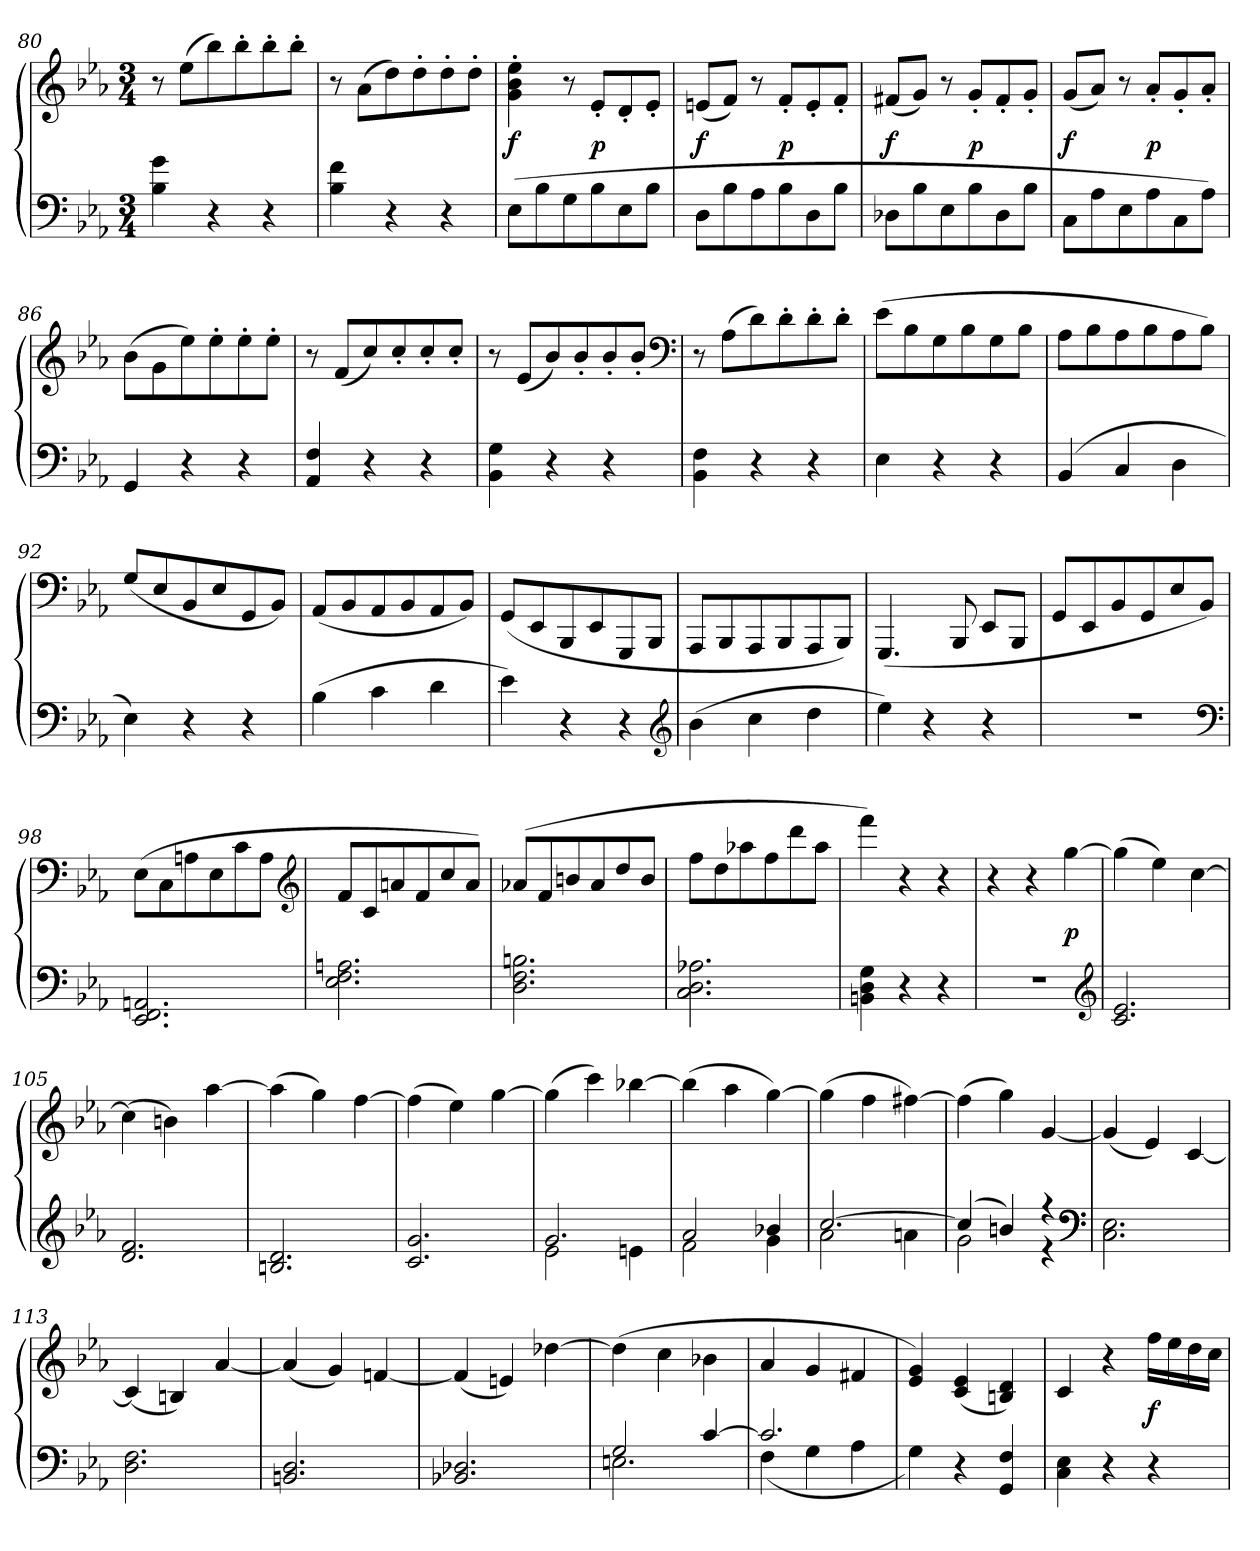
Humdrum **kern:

**kern	**kern	**dynam
*part1	*part1	*part1
*staff2	*staff1	*staff1/2
*clefF4	*clefG2	*
*k[b-e-a-]	*k[b-e-a-]	*
*M3/4	*M3/4	*
=80	=80	=80
4B- 4g	8r	.
.	(8ee-L	.
4r	8bb-)	.
.	8bb-'	.
4r	8bb-'	.
.	8bb-'J	.
=81	=81	=81
4B- 4f	8r	.
.	(8a-L	.
4r	8dd)	.
.	8dd'	.
4r	8dd'	.
.	8dd'J	.
=82	=82	=82
(8E-L	4g' 4b-' 4ee-'	f
8B-	.	.
8G	8r	.
8B-	8e-'L	p
8E-	8d'	.
8B-J	8e-'J	.
=83	=83	=83
8DL	(8enL	f
8B-	8fJ)	.
8A-	8r	.
8B-	8f'L	p
8D	8e'	.
8B-J	8f'J	.
=84	=84	=84
8D-XL	(8f#XL	f
8B-	8gJ)	.
8E-	8r	.
8B-	8g'L	p
8D-	8f#'	.
8B-J	8g'J	.
=85	=85	=85
8CL	(8gL	f
8A-	8a-J)	.
8E-	8r	.
8A-	8a-'L	p
8C	8g'	.
8A-J)	8a-'J	.
=86	=86	=86
4GG	(8b-L	.
.	8g	.
4r	8ee-)	.
.	8ee-'	.
4r	8ee-'	.
.	8ee-'J	.
=87	=87	=87
4AA- 4F	8r	.
.	(8f/L	.
4r	8cc/)	.
.	8cc'/	.
4r	8cc'/	.
.	8cc'/J	.
=88	=88	=88
4BB- 4G	8r	.
.	(8e-L	.
4r	8b-)	.
.	8b-'	.
4r	8b-'	.
.	8b-'J	.
*	*clefF4	*
=89	=89	=89
4BB- 4F	8r	.
.	(8A-L	.
4r	8d)	.
.	8d'	.
4r	8d'	.
.	8d'J	.
=90	=90	=90
4E-	(8e-L	.
.	8B-	.
4r	8G	.
.	8B-	.
4r	8G	.
.	8B-J	.
=91	=91	=91
(4BB-	8A-L	.
.	8B-	.
4C	8A-	.
.	8B-	.
4D	8A-	.
.	8B-J)	.
=92	=92	=92
4E-)	(8GL	.
.	8E-	.
4r	8BB-	.
.	8E-	.
4r	8GG	.
.	8BB-J)	.
=93	=93	=93
(4B-	(8AA-L	.
.	8BB-	.
4c	8AA-	.
.	8BB-	.
4d	8AA-	.
.	8BB-J)	.
=94	=94	=94
4e-)	(8GGL	.
.	8EE-	.
4r	8BBB-	.
.	8EE-	.
4r	8GGG	.
.	8BBB-J	.
*clefG2	*	*
=95	=95	=95
(4b-	8AAA-L	.
.	8BBB-	.
4cc	8AAA-	.
.	8BBB-	.
4dd	8AAA-	.
.	8BBB-J)	.
=96	=96	=96
4ee-)	(>4.GGG	.
4r	.	.
.	8BBB-	.
4r	8EE-L	.
.	8BBB-J	.
=97	=97	=97
2.r	8GGL	.
.	8EE-	.
.	8BB-	.
.	8GG	.
.	8E-	.
.	8BB-J)	.
*clefF4	*	*
=98	=98	=98
2.EE- 2.FF 2.AAn	(8E-L	.
.	8C	.
.	8An	.
.	8E-	.
.	8c	.
.	8AJ	.
*	*clefG2	*
=99	=99	=99
2.E- 2.F 2.An	8fL	.
.	8c	.
.	8an	.
.	8f	.
.	8cc	.
.	8aJ)	.
=100	=100	=100
2.D 2.F 2.Bn	(8a-XL	.
.	8f	.
.	8bn	.
.	8a-	.
.	8dd	.
.	8bJ	.
=101	=101	=101
2.C 2.D 2.A-X	8ffL	.
.	8dd	.
.	8aa-X	.
.	8ff	.
.	8ddd	.
.	8aa-J	.
=102	=102	=102
4BBn 4D 4G	4fff)	.
4r	4r	.
4r	4r	.
=103	=103	=103
2.r	4r	.
.	4r	.
.	[4gg	p
*clefG2	*	*
=104	=104	=104
2.c 2.e-	(4gg]	.
.	4ee-)	.
.	[4cc	.
=105	=105	=105
2.d 2.f	(4cc]	.
.	4bn)	.
.	[4aa-	.
=106	=106	=106
2.Bn 2.d	(4aa-]	.
.	4gg)	.
.	[4ff	.
=107	=107	=107
2.c 2.g	(4ff]	.
.	4ee-)	.
.	[4gg	.
=108	=108	=108
*^	*	*
2.g	2e-	(4gg]	.
.	.	4ccc)	.
.	4en	[4bb-X	.
=109	=109	=109	=109
2a-	2f	(4bb-]	.
.	.	4aa-	.
4b-X	4g	[4gg)	.
=110	=110	=110	=110
[2.cc	2a-	(4gg]	.
.	.	4ff	.
.	4an	[4ff#X)	.
=111	=111	=111	=111
(4cc]	2g	(4ff#]	.
4bn)	.	4gg)	.
4r	4r	[4g	.
*v	*v	*	*
*clefF4	*	*
=112	=112	=112
2.C 2.E-	(4g]	.
.	4e-)	.
.	[4c	.
=113	=113	=113
2.D 2.F	(4c]	.
.	4Bn)	.
.	[4a-	.
=114	=114	=114
2.BBn 2.D	(4a-]	.
.	4g)	.
.	[4fn	.
=115	=115	=115
2.BB-X 2.D-X	(4f]	.
.	4en)	.
.	[4dd-X	.
=116	=116	=116
*^	*	*
2G	2.En	(4dd-]	.
.	.	4cc	.
[4c	.	4b-X	.
=117	=117	=117	=117
2.c]	(4F	4a-	.
.	4G	4g	.
.	4A-	4f#X	.
*v	*v	*	*
=118	=118	=118
4G)	4e- 4g)	.
4r	(4c 4e-	.
4GG 4F	4Bn 4d)	.
=119	=119	=119
4C 4E-	4c	.
4r	4r	.
4r	16ffLL	f
.	16ee-	.
.	16dd	.
.	16ccJJ	.
=	=	=
*-	*-	*-
